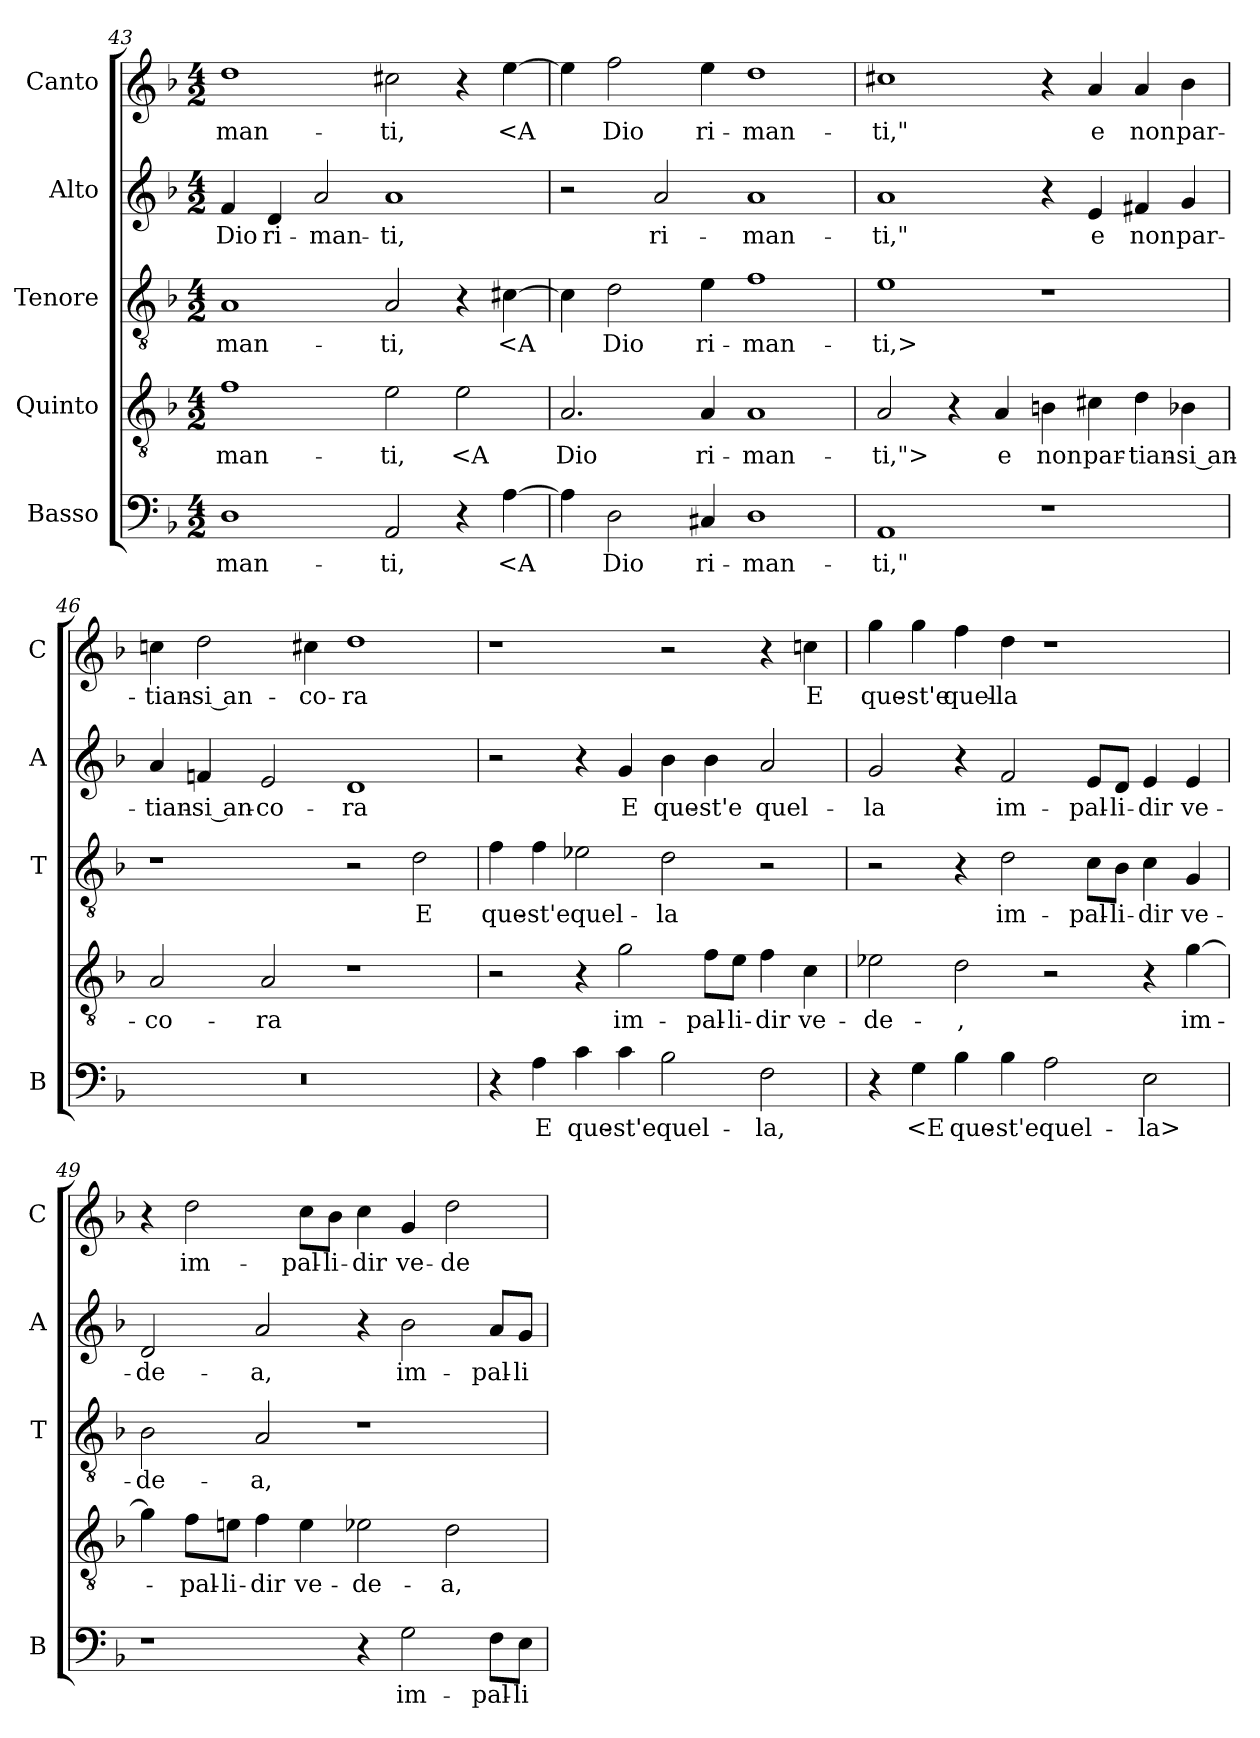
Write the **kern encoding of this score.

**kern	**text	**kern	**text	**kern	**text	**kern	**text	**kern	**text
*part5	*part5	*part4	*part4	*part3	*part3	*part2	*part2	*part1	*part1
*staff5	*staff5	*staff4	*staff4	*staff3	*staff3	*staff2	*staff2	*staff1	*staff1
*I"Basso	*	*I"Quinto	*	*I"Tenore	*	*I"Alto	*	*I"Canto	*
*I'B	*	*	*	*I'T	*	*I'A	*	*I'C	*
*clefF4	*	*clefGv2	*	*clefGv2	*	*clefG2	*	*clefG2	*
*k[b-]	*	*k[b-]	*	*k[b-]	*	*k[b-]	*	*k[b-]	*
*F:	*	*F:	*	*F:	*	*F:	*	*F:	*
*M4/2	*	*M4/2	*	*M4/2	*	*M4/2	*	*M4/2	*
=43	=43	=43	=43	=43	=43	=43	=43	=43	=43
1D	-man-	1f	-man-	1A	-man-	4f	Dio	1dd	-man-
.	.	.	.	.	.	4d	ri-	.	.
.	.	.	.	.	.	2a	-man-	.	.
2AA	-ti,	2e	-ti,	2A	-ti,	1a	-ti,	2cc#X	-ti,
4r	.	2e	<A	4r	.	.	.	4r	.
[4A	<A	.	.	[4c#X	<A	.	.	[4ee	<A
=44	=44	=44	=44	=44	=44	=44	=44	=44	=44
4A]	.	2.A	Dio	4c#]	.	2r	.	4ee]	.
2D	Dio	.	.	2d	Dio	.	.	2ff	Dio
.	.	.	.	.	.	2a	ri-	.	.
4C#X	ri-	4A	ri-	4e	ri-	.	.	4ee	ri-
1D	-man-	1A	-man-	1f	-man-	1a	-man-	1dd	-man-
=45	=45	=45	=45	=45	=45	=45	=45	=45	=45
1AA	-ti,"	2A	-ti,">	1e	-ti,>	1a	-ti,"	1cc#X	-ti,"
.	.	4r	.	.	.	.	.	.	.
.	.	4A	e	.	.	.	.	.	.
1r	.	4Bn	non	1r	.	4r	.	4r	.
.	.	4c#X	par-	.	.	4e	e	4a	e
.	.	4d	-tian-	.	.	4f#X	non	4a	non
.	.	4B-X	-si an-	.	.	4g	par-	4b-	par-
=46	=46	=46	=46	=46	=46	=46	=46	=46	=46
0r	.	2A	-co-	1r	.	4a	-tian-	4ccn	-tian-
.	.	.	.	.	.	4fn	-si an-	2dd	-si an-
.	.	2A	-ra	.	.	2e	-co-	.	.
.	.	.	.	.	.	.	.	4cc#X	-co-
.	.	1r	.	2r	.	1d	-ra	1dd	-ra
.	.	.	.	2d	E	.	.	.	.
=47	=47	=47	=47	=47	=47	=47	=47	=47	=47
4r	.	2r	.	4f	que-	2r	.	1r	.
4A	E	.	.	4f	-st'e	.	.	.	.
4c	que-	4r	.	2e-X	quel-	4r	.	.	.
4c	-st'e	2g	im-	.	.	4g	E	.	.
2B-	quel-	.	.	2d	-la	4b-	que-	2r	.
.	.	8f\L	-pal-	.	.	4b-	-st'e	.	.
.	.	8e\J	-li-	.	.	.	.	.	.
2F	-la,	4f	-dir	2r	.	2a	quel-	4r	.
.	.	4c	ve-	.	.	.	.	4ccn	E
=48	=48	=48	=48	=48	=48	=48	=48	=48	=48
4r	.	2e-X	-de-	2r	.	2g	-la	4gg	que-
4G	<E	.	.	.	.	.	.	4gg	-st'e
4B-	que-	2d	-,	4r	.	4r	.	4ff	quel-
4B-	-st'e	.	.	2d	im-	2f	im-	4dd	-la
2A	quel-	2r	.	.	.	.	.	1r	.
.	.	.	.	8c\L	-pal-	8e/L	-pal-	.	.
.	.	.	.	8B-\J	-li-	8d/J	-li-	.	.
2E	-la>	4r	.	4c	-dir	4e	-dir	.	.
.	.	[4g	im-	4G	ve-	4e	ve-	.	.
=49	=49	=49	=49	=49	=49	=49	=49	=49	=49
1r	.	4g]	.	2B-	-de-	2d	-de-	4r	.
.	.	8f\L	-pal-	.	.	.	.	2dd	im-
.	.	8en\J	-li-	.	.	.	.	.	.
.	.	4f	-dir	2A	-a,	2a	-a,	.	.
.	.	4e	ve-	.	.	.	.	8cc\L	-pal-
.	.	.	.	.	.	.	.	8b-\J	-li-
4r	.	2e-X	-de-	1r	.	4r	.	4cc	-dir
2G	im-	.	.	.	.	2b-	im-	4g	ve-
.	.	2d	-a,	.	.	.	.	2dd	-de-
8F\L	-pal-	.	.	.	.	8a/L	-pal-	.	.
8E\J	-li-	.	.	.	.	8g/J	-li-	.	.
=	=	=	=	=	=	=	=	=	=
*-	*-	*-	*-	*-	*-	*-	*-	*-	*-
